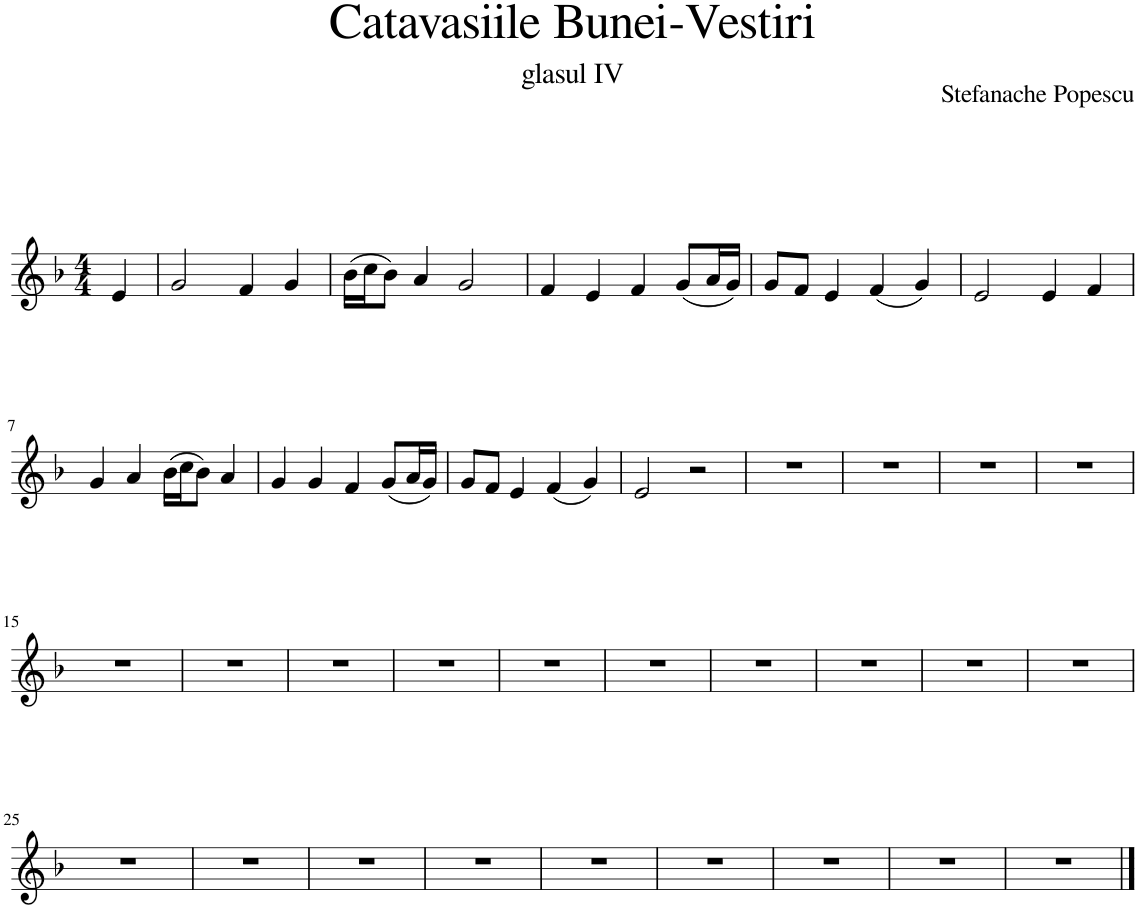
**kern
*part1
*staff1
*I"Piano
*I'Pno.
*clefG2
*k[b-]
*M4/4
=1
4e/
=2
2g/
4f/
4g/
=3
(16b-\LL
16cc\J
8b-\J)
4a/
2g/
=4
4f/
4e/
4f/
(8g/L
16a/L
16g/JJ)
=5
8g/L
8f/J
4e/
(4f/
4g/)
=6
2e/
4e/
4f/
!!LO:LB:g=z
=7
4g/
4a/
(16b-\LL
16cc\J
8b-\J)
4a/
=8
4g/
4g/
4f/
(8g/L
16a/L
16g/JJ)
=9
8g/L
8f/J
4e/
(4f/
4g/)
=10
2e/
2r
=11
1r
=12
1r
=13
1r
=14
1r
!!LO:LB:g=z
=15
1r
=16
1r
=17
1r
=18
1r
=19
1r
=20
1r
=21
1r
=22
1r
=23
1r
=24
1r
!!LO:LB:g=z
=25
1r
=26
1r
=27
1r
=28
1r
=29
1r
=30
1r
=31
1r
=32
1r
=33
1r
==
*-
